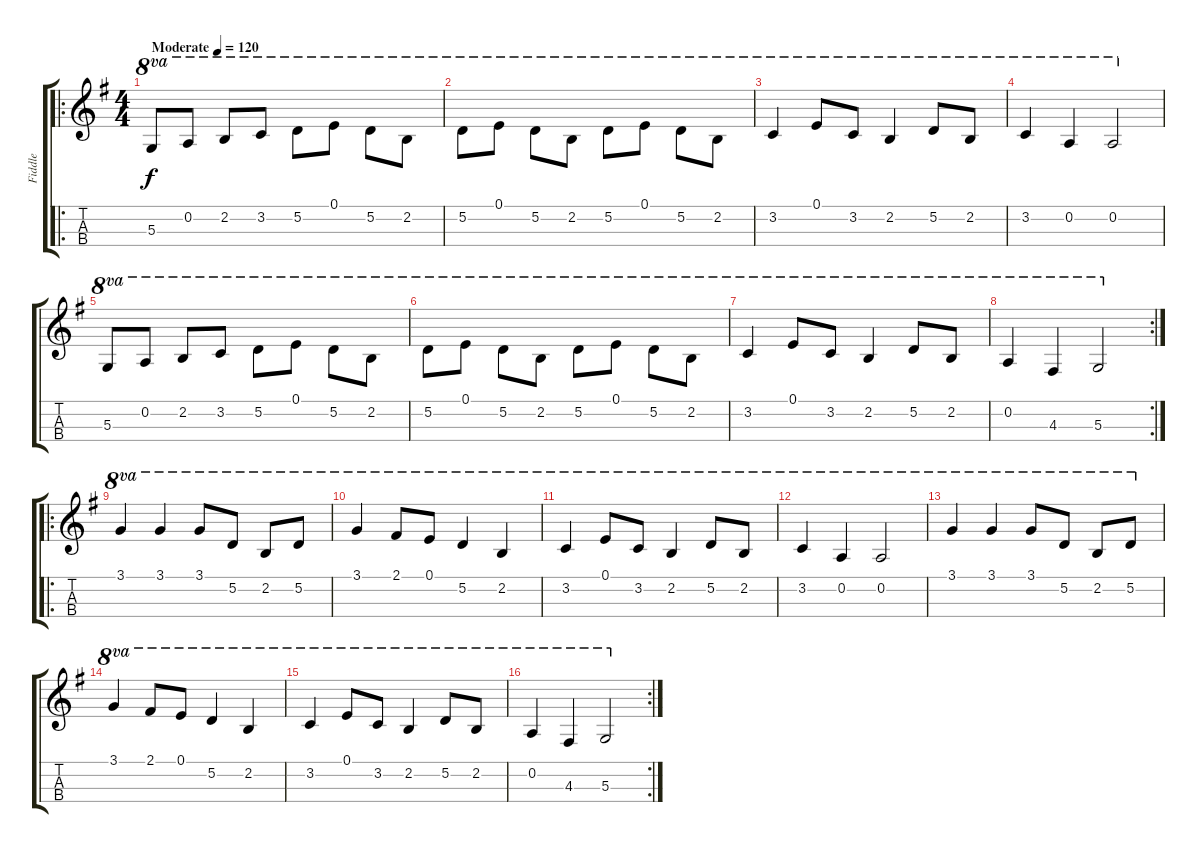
\track ("Fiddle" "Fiddle") {instrument violin}
\staff {score tabs}
\tuning (E5 A4 D4 G3) {hide}
\ro
\ts (4 4)
\tempo (120 "Moderate")
\clef g2
\ks g
5.3.8{ot 8va dy f instrument violin beam Up} 0.2.8{ot 8va beam Up} 2.2.8{ot 8va beam Up} 3.2.8{ot 8va beam Up} 5.2.8{ot 8va beam Down} 0.1.8{ot 8va beam Down} 5.2.8{ot 8va beam Down} 2.2.8{ot 8va beam Down} |
5.2.8{ot 8va beam Down} 0.1.8{ot 8va beam Down} 5.2.8{ot 8va beam Down} 2.2.8{ot 8va beam Down} 5.2.8{ot 8va beam Down} 0.1.8{ot 8va beam Down} 5.2.8{ot 8va beam Down} 2.2.8{ot 8va beam Down} |
3.2.4{ot 8va} 0.1.8{ot 8va} 3.2.8{ot 8va} 2.2.4{ot 8va} 5.2.8{ot 8va} 2.2.8{ot 8va} |
3.2.4{ot 8va} 0.2.4{ot 8va} 0.2.2{ot 8va} |
5.3.8{ot 8va beam Up} 0.2.8{ot 8va beam Up} 2.2.8{ot 8va beam Up} 3.2.8{ot 8va beam Up} 5.2.8{ot 8va beam Down} 0.1.8{ot 8va beam Down} 5.2.8{ot 8va beam Down} 2.2.8{ot 8va beam Down} |
5.2.8{ot 8va beam Down} 0.1.8{ot 8va beam Down} 5.2.8{ot 8va beam Down} 2.2.8{ot 8va beam Down} 5.2.8{ot 8va beam Down} 0.1.8{ot 8va beam Down} 5.2.8{ot 8va beam Down} 2.2.8{ot 8va beam Down} |
3.2.4{ot 8va} 0.1.8{ot 8va} 3.2.8{ot 8va} 2.2.4{ot 8va} 5.2.8{ot 8va} 2.2.8{ot 8va} |
\rc 2
0.2.4{ot 8va} 4.3.4{ot 8va} 5.3.2{ot 8va} |
\ro
3.1.4{ot 8va} 3.1.4{ot 8va} 3.1.8{ot 8va} 5.2.8{ot 8va} 2.2.8{ot 8va} 5.2.8{ot 8va} |
3.1.4{ot 8va} 2.1.8{ot 8va} 0.1.8{ot 8va} 5.2.4{ot 8va} 2.2.4{ot 8va} |
3.2.4{ot 8va} 0.1.8{ot 8va} 3.2.8{ot 8va} 2.2.4{ot 8va} 5.2.8{ot 8va} 2.2.8{ot 8va} |
3.2.4{ot 8va} 0.2.4{ot 8va} 0.2.2{ot 8va} |
3.1.4{ot 8va} 3.1.4{ot 8va} 3.1.8{ot 8va} 5.2.8{ot 8va} 2.2.8{ot 8va} 5.2.8{ot 8va} |
3.1.4{ot 8va} 2.1.8{ot 8va} 0.1.8{ot 8va} 5.2.4{ot 8va} 2.2.4{ot 8va} |
3.2.4{ot 8va} 0.1.8{ot 8va} 3.2.8{ot 8va} 2.2.4{ot 8va} 5.2.8{ot 8va} 2.2.8{ot 8va} |
\rc 2
0.2.4{ot 8va} 4.3.4{ot 8va} 5.3.2{ot 8va}
